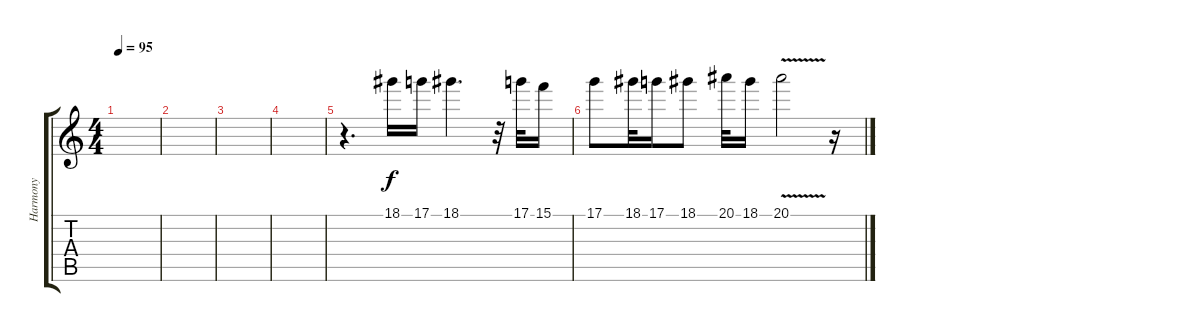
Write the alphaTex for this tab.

\track ("Harmony" "Harmony") {instrument overdrivenguitar}
\staff {score tabs}
\tuning (D4 A3 F3 C3 G2 C2) {hide}
\ts (4 4)
\tempo 95
\clef g2
\ks c
|
|
|
|
r.4{d} 18.1.16 17.1.16 18.1.4{d} r.32 17.1.32 15.1.16 |
17.1.8 18.1.32 17.1.16 18.1.8 20.1.32 18.1.16 20.1{v}.2 r.16
